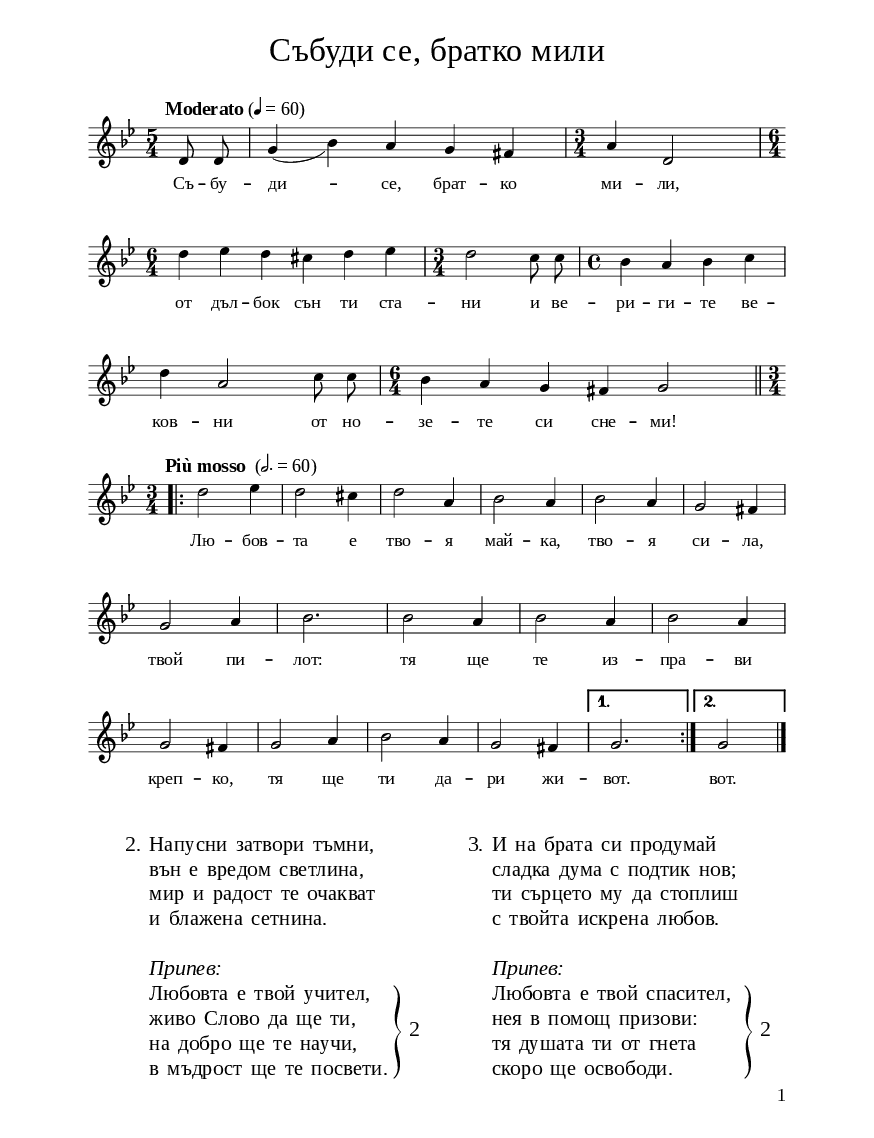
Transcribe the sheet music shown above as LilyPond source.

\version "2.24.2"

% include paper part and global functions
\include "include/globals.ily"

"rightBraces025" = \markup {
  \column {
    % repeat braces
    \translate #'(0 . -17.5 )
    \right-brace #45

  }
  \column {
    % repeat numbers


    \translate #'(0 . -17.9 )
    2

  }
}


\bookpart {
  \label #'ref025
  \tocItem \markup "Събуди се, братко мили"
  \include "include/bookpart-paper.ily"
  \score {
    \include "include/score-layout.ily"

    \new Voice \absolute {
      \clef treble
      \key g \minor
      \time 5/4
      \tempoFunc "Moderato" 4 "60"
      \autoBeamOff

      \partial 4
      d'8 d'8 | \slurDown g'4(bes'4) \slurNeutral a'4 g'4 fis'4 | \time 3/4 a'4 d'2 | \time 6/4 \break
      d''4 es''4 d''4 cis''4 d''4 es''4 | \time 3/4 d''2 c''8 c''8 | \time 4/4 bes'4 a'4 bes'4 c''4 \break
      d''4 a'2 c''8 c''8 | \time 6/4 bes'4 a'4 g'4 fis'4 g'2 | \time 3/4 \break
      \repeat volta 2 {
        \bar ".|:-||"

        \tempoFunc "Più mosso " 2. "60"
        d''2 es''4 | d''2 cis''4| d''2  a'4 | bes'2 a'4 | bes'2 a'4 | g'2 fis'4 | \break
        g'2 a'4 | bes'2. | bes'2 a'4 | bes'2 a'4 | bes'2 a'4| \break
        g'2 fis'4 | g'2 a'4 | bes'2 a'4 | g'2 fis'4 |
      }
      \alternative {
        {
          g'2.|
        }   {
          g'2 \bar "|."
        }
      }

    }

    \addlyrics {
      Съ -- бу -- ди -- се, брат -- ко ми -- ли,
      от дъл -- бок сън ти ста -- ни и ве -- ри -- ги -- те ве --
      ков -- ни от но -- зе -- те си сне -- ми!
      Лю -- бов -- та е тво -- я май -- ка, тво -- я си -- ла,
      твой пи -- лот: тя ще те из -- пра -- ви
      креп -- ко, тя ще ти да -- ри жи -- вот. вот.
    }

    \header {
      title = \titleFunc "Събуди се, братко мили" "Săbudi se, bratko mili"
    }

    \midi{}

  } % score

  \markup \fontsize #bgCoupletFontSize {
    \hspace #3.5
    \override #`(baseline-skip . ,bgCoupletBaselineSkip) % affects space between column lines
    \column {

      \line { 2.  Напусни затвори тъмни, }
      \line {   "   " вън е вредом светлина, }
      \line {   "   " мир и радост те очакват }
      \line {   "   " и блажена сетнина. }
      \line { " " }
      \line { "   " \italic {Припев: } }
      \line { "   "Любовта е твой учител, }
      \line {   "   " живо Слово да ще ти, }
      \line {   "   " на добро ще те научи, }
      \line {   "   " в мъдрост ще те посвети. }

    }
    \"rightBraces025"

    \hspace #4
    \override #`(baseline-skip . ,bgCoupletBaselineSkip) % affects space between column lines
    \column {

      \line { 3. И на брата си продумай }
      \line {   "   " сладка дума с подтик нов; }
      \line {   "   " ти сърцето му да стоплиш }
      \line {   "   " с твойта искрена любов. }
      \line { " " }
      \line { "   " \italic {Припев: } }
      \line { "   "Любовта е твой спасител, }
      \line {   "   " нея в помощ призови: }
      \line {   "   " тя душата ти от гнета }
      \line {   "   " скоро ще освободи. }

    } %column
    \"rightBraces025"
  } % markup


} % bookpart
